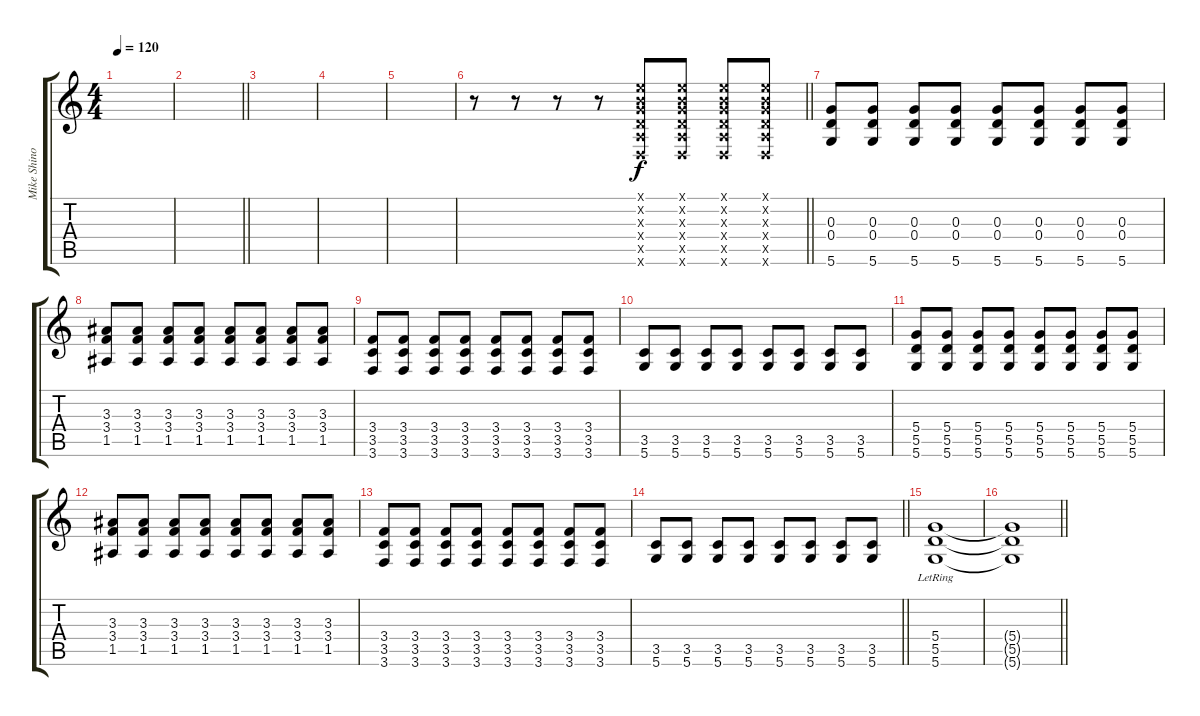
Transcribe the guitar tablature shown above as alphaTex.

\track ("Mike Shinoda [Gtr.1]" "Mike Shino") {instrument overdrivenguitar}
\staff {score tabs}
\tuning (E4 B3 G3 D3 A2 D2) {hide}
\ts (4 4)
\tempo 120
\clef g2
\ks c
|
\barLineRight lightlight
|
|
|
|
\barLineRight lightlight
r.8{instrument overdrivenguitar} r.8 r.8 r.8 (0.1{x} 0.2{x} 0.3{x} 0.4{x} 0.5{x} 0.6{x}).8 (0.1{x} 0.2{x} 0.3{x} 0.4{x} 0.5{x} 0.6{x}).8 (0.1{x} 0.2{x} 0.3{x} 0.4{x} 0.5{x} 0.6{x}).8 (0.1{x} 0.2{x} 0.3{x} 0.4{x} 0.5{x} 0.6{x}).8 |
(0.3 0.4 5.6).8{instrument overdrivenguitar} (0.3 0.4 5.6).8 (0.3 0.4 5.6).8 (0.3 0.4 5.6).8 (0.3 0.4 5.6).8 (0.3 0.4 5.6).8 (0.3 0.4 5.6).8 (0.3 0.4 5.6).8 |
(3.3 3.4 1.5).8 (3.3 3.4 1.5).8 (3.3 3.4 1.5).8 (3.3 3.4 1.5).8 (3.3 3.4 1.5).8 (3.3 3.4 1.5).8 (3.3 3.4 1.5).8 (3.3 3.4 1.5).8 |
(3.4 3.5 3.6).8 (3.4 3.5 3.6).8 (3.4 3.5 3.6).8 (3.4 3.5 3.6).8 (3.4 3.5 3.6).8 (3.4 3.5 3.6).8 (3.4 3.5 3.6).8 (3.4 3.5 3.6).8 |
(3.5 5.6).8 (3.5 5.6).8 (3.5 5.6).8 (3.5 5.6).8 (3.5 5.6).8 (3.5 5.6).8 (3.5 5.6).8 (3.5 5.6).8 |
(5.4 5.5 5.6).8 (5.4 5.5 5.6).8 (5.4 5.5 5.6).8 (5.4 5.5 5.6).8 (5.4 5.5 5.6).8 (5.4 5.5 5.6).8 (5.4 5.5 5.6).8 (5.4 5.5 5.6).8 |
(3.3 3.4 1.5).8 (3.3 3.4 1.5).8 (3.3 3.4 1.5).8 (3.3 3.4 1.5).8 (3.3 3.4 1.5).8 (3.3 3.4 1.5).8 (3.3 3.4 1.5).8 (3.3 3.4 1.5).8 |
(3.4 3.5 3.6).8 (3.4 3.5 3.6).8 (3.4 3.5 3.6).8 (3.4 3.5 3.6).8 (3.4 3.5 3.6).8 (3.4 3.5 3.6).8 (3.4 3.5 3.6).8 (3.4 3.5 3.6).8 |
\barLineRight lightlight
(3.5 5.6).8 (3.5 5.6).8 (3.5 5.6).8 (3.5 5.6).8 (3.5 5.6).8 (3.5 5.6).8 (3.5 5.6).8 (3.5 5.6).8 |
(5.4{lr} 5.5{lr} 5.6{lr}).1 |
\barLineRight lightlight
(5.4{t} 5.5{t} 5.6{t}).1
